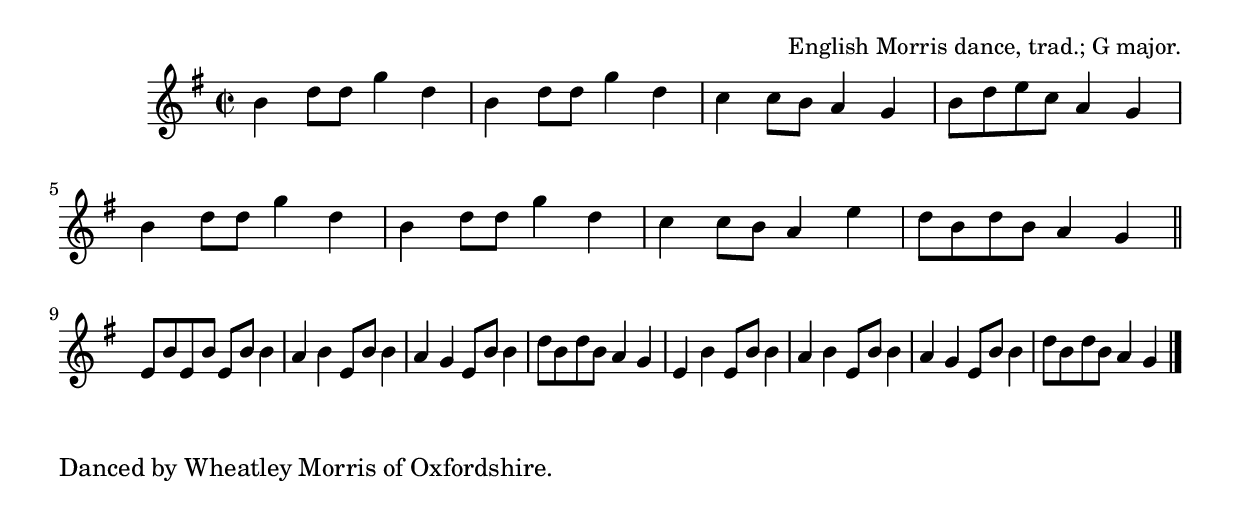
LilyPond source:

\version "2.18.2"
\include "util.ly"

\tocItem \markup "Trunkles II"

\score {
  <<
    \relative b' {
      \time 2/2
      \key g \major

      b4 d8 d8 g4 d4 |
      b4 d8 d8 g4 d4 |
      c4 c8 b a4 g |
      b8 d e c a4 g4 |

      b4 d8 d g4 d4 |
      b4 d8 d g4 d4 |
      c4 c8 b a4 e'4 |
      d8 b d b a4 g4 | \bar "||"
      \break

      e8 b' e, b' e, b' b4 |
      a4 b e,8 b' b4 |
      a4 g e8 b' b4 |
      d8 b d b a4 g |

      e4 b' e,8 b'8 b4 |
      a4 b e,8 b' b4 |
      a4 g e8 b'8 b4 |
      d8 b d b a4 g | \bar "|."
    }
  >>

  \header {
    title = "Trunkles II"
    opus = "English Morris dance, trad.; G major."
  }
}

\markuplist {
  \paragraph {
    Danced by Wheatley Morris of Oxfordshire.
  }
}